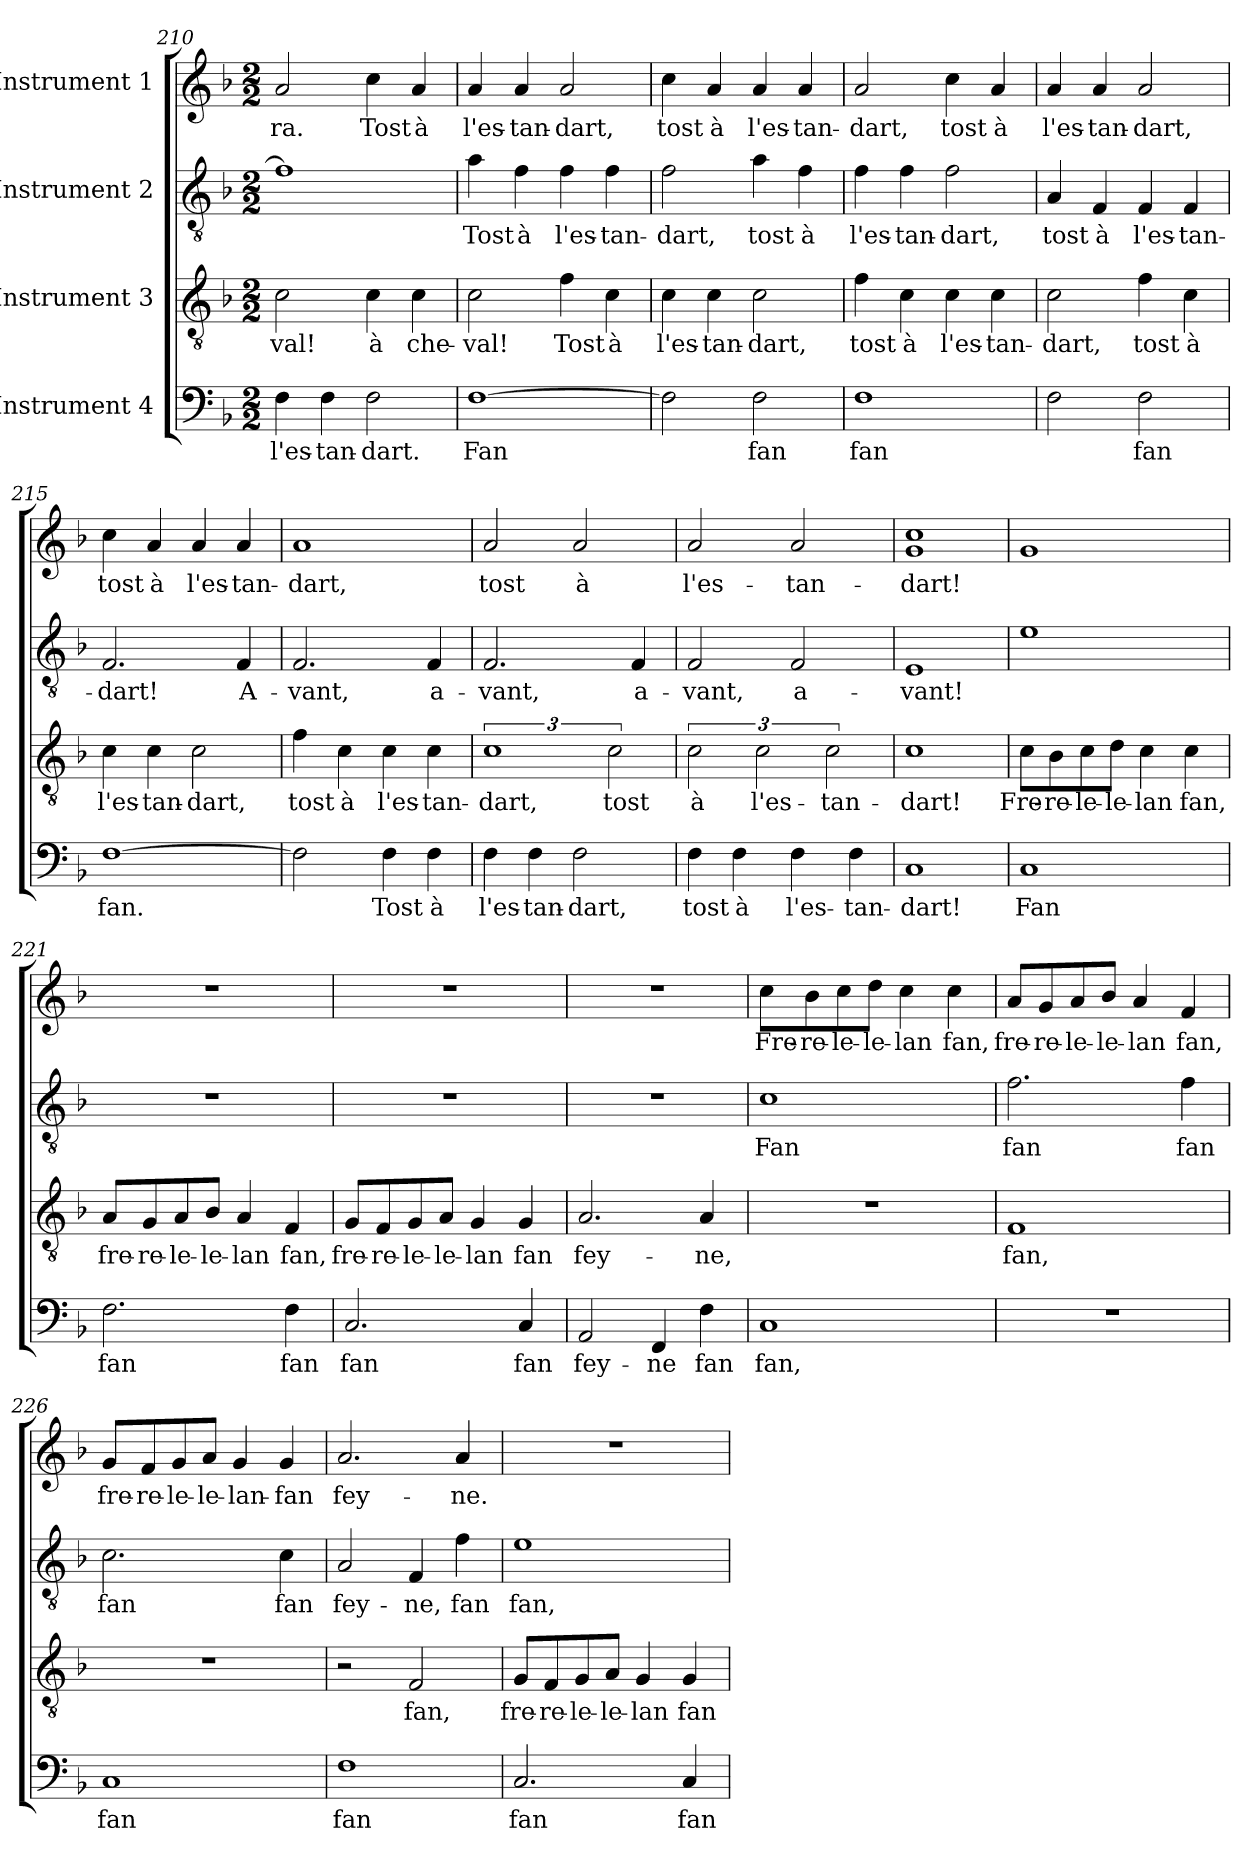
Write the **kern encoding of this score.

**kern	**text	**kern	**text	**kern	**text	**kern	**text
*part4	*part4	*part3	*part3	*part2	*part2	*part1	*part1
*staff4	*staff4	*staff3	*staff3	*staff2	*staff2	*staff1	*staff1
*I"Instrument 4	*	*I"Instrument 3	*	*I"Instrument 2	*	*I"Instrument 1	*
*clefF4	*	*clefGv2	*	*clefGv2	*	*clefG2	*
*k[b-]	*	*k[b-]	*	*k[b-]	*	*k[b-]	*
*F:	*	*F:	*	*F:	*	*F:	*
*M2/2	*	*M2/2	*	*M2/2	*	*M2/2	*
=210	=210	=210	=210	=210	=210	=210	=210
!	!LO:LY:b:cj	!	!LO:LY:b:cj	!	!LO:LY:b:cj	!	!LO:LY:b:cj
4F\	l'es-	2c\	-val!	1f]	--	2a/	-ra.
!	!LO:LY:b:cj	!	!	!	!	!	!
4F\	-tan-	.	.	.	.	.	.
!	!LO:LY:b:cj	!	!LO:LY:b:cj	!	!	!	!LO:LY:b:cj
2F\	-dart.	4c\	à	.	.	4cc\	Tost
!	!	!	!LO:LY:b:cj	!	!	!	!LO:LY:b:cj
.	.	4c\	che-	.	.	4a/	à
=211	=211	=211	=211	=211	=211	=211	=211
!	!LO:LY:b:cj	!	!LO:LY:b:cj	!	!LO:LY:b:cj	!	!LO:LY:b:cj
[>1F	Fan-	2c\	-val!	4a\	-Tost	4a/	l'es-
!	!	!	!	!	!LO:LY:b:cj	!	!LO:LY:b:cj
.	.	.	.	4f\	à	4a/	-tan-
!	!	!	!LO:LY:b:cj	!	!LO:LY:b:cj	!	!LO:LY:b:cj
.	.	4f\	Tost	4f\	l'es-	2a/	-dart,
!	!	!	!LO:LY:b:cj	!	!LO:LY:b:cj	!	!
.	.	4c\	à	4f\	-tan-	.	.
=212	=212	=212	=212	=212	=212	=212	=212
!	!LO:LY:b:cj	!	!LO:LY:b:cj	!	!LO:LY:b:cj	!	!LO:LY:b:cj
2F\]	--	4c\	l'es-	2f\	-dart,	4cc\	tost
!	!	!	!LO:LY:b:cj	!	!	!	!LO:LY:b:cj
.	.	4c\	-tan-	.	.	4a/	à
!	!LO:LY:b:cj	!	!LO:LY:b:cj	!	!LO:LY:b:cj	!	!LO:LY:b:cj
2F\	-fan	2c\	-dart,	4a\	tost	4a/	l'es-
!	!	!	!	!	!LO:LY:b:cj	!	!LO:LY:b:cj
.	.	.	.	4f\	à	4a/	-tan-
=213	=213	=213	=213	=213	=213	=213	=213
!	!LO:LY:b:cj	!	!LO:LY:b:cj	!	!LO:LY:b:cj	!	!LO:LY:b:cj
1F	fan	4f\	tost	4f\	l'es-	2a/	-dart,
!	!	!	!LO:LY:b:cj	!	!LO:LY:b:cj	!	!
.	.	4c\	à	4f\	-tan-	.	.
!	!	!	!LO:LY:b:cj	!	!LO:LY:b:cj	!	!LO:LY:b:cj
.	.	4c\	l'es-	2f\	-dart,	4cc\	tost
!	!	!	!LO:LY:b:cj	!	!	!	!LO:LY:b:cj
.	.	4c\	-tan-	.	.	4a/	à
!!LO:LB:g=z
=214	=214	=214	=214	=214	=214	=214	=214
!	!LO:LY:b:cj	!	!LO:LY:b:cj	!	!LO:LY:b:cj	!	!LO:LY:b:cj
2F\	.	2c\	-dart,	4A/	tost	4a/	l'es-
!	!	!	!	!	!LO:LY:b:cj	!	!LO:LY:b:cj
.	.	.	.	4F/	à	4a/	-tan-
!	!LO:LY:b:cj	!	!LO:LY:b:cj	!	!LO:LY:b:cj	!	!LO:LY:b:cj
2F\	fan	4f\	tost	4F/	l'es-	2a/	-dart,
!	!	!	!LO:LY:b:cj	!	!LO:LY:b:cj	!	!
.	.	4c\	à	4F/	-tan-	.	.
=215	=215	=215	=215	=215	=215	=215	=215
!	!LO:LY:b:cj	!	!LO:LY:b:cj	!	!LO:LY:b:cj	!	!LO:LY:b:cj
[>1F	fan.-	4c\	l'es-	2.F/	-dart!	4cc\	tost
!	!	!	!LO:LY:b:cj	!	!	!	!LO:LY:b:cj
.	.	4c\	-tan-	.	.	4a/	à
!	!	!	!LO:LY:b:cj	!	!	!	!LO:LY:b:cj
.	.	2c\	-dart,	.	.	4a/	l'es-
!	!	!	!	!	!LO:LY:b:cj	!	!LO:LY:b:cj
.	.	.	.	4F/	A-	4a/	-tan-
=216	=216	=216	=216	=216	=216	=216	=216
!	!LO:LY:b:cj	!	!LO:LY:b:cj	!	!LO:LY:b:cj	!	!LO:LY:b:cj
2F\]	--	4f\	tost	2.F/	-vant,	1a	-dart,
!	!	!	!LO:LY:b:cj	!	!	!	!
.	.	4c\	à	.	.	.	.
!	!LO:LY:b:cj	!	!LO:LY:b:cj	!	!	!	!
4F\	-Tost	4c\	l'es-	.	.	.	.
!	!LO:LY:b:cj	!	!LO:LY:b:cj	!	!LO:LY:b:cj	!	!
4F\	à	4c\	-tan-	4F/	a-	.	.
=217	=217	=217	=217	=217	=217	=217	=217
!	!LO:LY:b:cj	!	!LO:LY:b:cj	!	!LO:LY:b:cj	!	!LO:LY:b:cj
4F\	l'es-	3%2c/	-dart,	2.F/	-vant,	2a/	tost
!	!LO:LY:b:cj	!	!	!	!	!	!
4F\	-tan-	.	.	.	.	.	.
!	!LO:LY:b:cj	!	!	!	!	!	!LO:LY:b:cj
2F\	-dart,	.	.	.	.	2a/	à
!	!	!	!LO:LY:b:cj	!	!	!	!
.	.	3c\	tost	.	.	.	.
!	!	!	!	!	!LO:LY:b:cj	!	!
.	.	.	.	4F/	a-	.	.
=218	=218	=218	=218	=218	=218	=218	=218
!	!LO:LY:b:cj	!	!LO:LY:b:cj	!	!LO:LY:b:cj	!	!LO:LY:b:cj
4F\	tost	3c\	à	2F/	-vant,	2a/	l'es-
!	!LO:LY:b:cj	!	!	!	!	!	!
4F\	à	.	.	.	.	.	.
!	!	!	!LO:LY:b:cj	!	!	!	!
.	.	3c\	l'es-	.	.	.	.
!	!LO:LY:b:cj	!	!	!	!LO:LY:b:cj	!	!LO:LY:b:cj
4F\	l'es-	.	.	2F/	a-	2a/	-tan-
!	!	!	!LO:LY:b:cj	!	!	!	!
.	.	3c\	-tan-	.	.	.	.
!	!LO:LY:b:cj	!	!	!	!	!	!
4F\	-tan-	.	.	.	.	.	.
=219	=219	=219	=219	=219	=219	=219	=219
!	!LO:LY:b:cj	!	!LO:LY:b:cj	!	!LO:LY:b:cj	!	!LO:LY:b:cj
1C	-dart!	1c	-dart!	1E	-vant!	1g 1cc	-dart!
!!LO:PB:g=z
=220	=220	=220	=220	=220	=220	=220	=220
!	!LO:LY:b:cj	!	!LO:LY:b:cj	!	!LO:LY:b:cj	!	!LO:LY:b:cj
1C	Fan	8c\L	Fre-	1e	.	1g	.
!	!	!	!LO:LY:b:cj	!	!	!	!
.	.	8B-\	-re-	.	.	.	.
!	!	!	!LO:LY:b:cj	!	!	!	!
.	.	8c\	-le-	.	.	.	.
!	!	!	!LO:LY:b:cj	!	!	!	!
.	.	8d\J	-le-	.	.	.	.
!	!	!	!LO:LY:b:cj	!	!	!	!
.	.	4c\	-lan	.	.	.	.
!	!	!	!LO:LY:b:cj	!	!	!	!
.	.	4c\	fan,	.	.	.	.
=221	=221	=221	=221	=221	=221	=221	=221
!	!LO:LY:b:cj	!	!LO:LY:b:cj	!	!	!	!
2.F\	fan	8A/L	fre-	1r	.	1r	.
!	!	!	!LO:LY:b:cj	!	!	!	!
.	.	8G/	-re-	.	.	.	.
!	!	!	!LO:LY:b:cj	!	!	!	!
.	.	8A/	-le-	.	.	.	.
!	!	!	!LO:LY:b:cj	!	!	!	!
.	.	8B-/J	-le-	.	.	.	.
!	!	!	!LO:LY:b:cj	!	!	!	!
.	.	4A/	-lan	.	.	.	.
!	!LO:LY:b:cj	!	!LO:LY:b:cj	!	!	!	!
4F\	fan	4F/	fan,	.	.	.	.
=222	=222	=222	=222	=222	=222	=222	=222
!	!LO:LY:b:cj	!	!LO:LY:b:cj	!	!	!	!
2.C/	fan	8G/L	fre-	1r	.	1r	.
!	!	!	!LO:LY:b:cj	!	!	!	!
.	.	8F/	-re-	.	.	.	.
!	!	!	!LO:LY:b:cj	!	!	!	!
.	.	8G/	-le-	.	.	.	.
!	!	!	!LO:LY:b:cj	!	!	!	!
.	.	8A/J	-le-	.	.	.	.
!	!	!	!LO:LY:b:cj	!	!	!	!
.	.	4G/	-lan	.	.	.	.
!	!LO:LY:b:cj	!	!LO:LY:b:cj	!	!	!	!
4C/	fan	4G/	fan	.	.	.	.
=223	=223	=223	=223	=223	=223	=223	=223
!	!LO:LY:b:cj	!	!LO:LY:b:cj	!	!	!	!
2AA/	fey-	2.A/	fey-	1r	.	1r	.
!	!LO:LY:b:cj	!	!	!	!	!	!
4FF/	-ne	.	.	.	.	.	.
!	!LO:LY:b:cj	!	!LO:LY:b:cj	!	!	!	!
4F\	fan	4A/	-ne,	.	.	.	.
=224	=224	=224	=224	=224	=224	=224	=224
!	!LO:LY:b:cj	!	!	!	!LO:LY:b:cj	!	!LO:LY:b:cj
1C	fan,	1r	.	1c	Fan	8cc\L	Fre-
!	!	!	!	!	!	!	!LO:LY:b:cj
.	.	.	.	.	.	8b-\	-re-
!	!	!	!	!	!	!	!LO:LY:b:cj
.	.	.	.	.	.	8cc\	-le-
!	!	!	!	!	!	!	!LO:LY:b:cj
.	.	.	.	.	.	8dd\J	-le-
!	!	!	!	!	!	!	!LO:LY:b:cj
.	.	.	.	.	.	4cc\	-lan
!	!	!	!	!	!	!	!LO:LY:b:cj
.	.	.	.	.	.	4cc\	fan,
!!LO:LB:g=z
=225	=225	=225	=225	=225	=225	=225	=225
!	!	!	!LO:LY:b:cj	!	!LO:LY:b:cj	!	!LO:LY:b:cj
1r	.	1F	fan,	2.f\	fan	8a/L	fre-
!	!	!	!	!	!	!	!LO:LY:b:cj
.	.	.	.	.	.	8g/	-re-
!	!	!	!	!	!	!	!LO:LY:b:cj
.	.	.	.	.	.	8a/	-le-
!	!	!	!	!	!	!	!LO:LY:b:cj
.	.	.	.	.	.	8b-/J	-le-
!	!	!	!	!	!	!	!LO:LY:b:cj
.	.	.	.	.	.	4a/	-lan
!	!	!	!	!	!LO:LY:b:cj	!	!LO:LY:b:cj
.	.	.	.	4f\	fan	4f/	fan,
=226	=226	=226	=226	=226	=226	=226	=226
!	!LO:LY:b:cj	!	!	!	!LO:LY:b:cj	!	!LO:LY:b:cj
1C	fan	1r	.	2.c\	fan	8g/L	fre-
!	!	!	!	!	!	!	!LO:LY:b:cj
.	.	.	.	.	.	8f/	-re-
!	!	!	!	!	!	!	!LO:LY:b:cj
.	.	.	.	.	.	8g/	-le-
!	!	!	!	!	!	!	!LO:LY:b:cj
.	.	.	.	.	.	8a/J	-le-
!	!	!	!	!	!	!	!LO:LY:b:cj
.	.	.	.	.	.	4g/	-lan-
!	!	!	!	!	!LO:LY:b:cj	!	!LO:LY:b:cj
.	.	.	.	4c\	fan	4g/	-fan
=227	=227	=227	=227	=227	=227	=227	=227
!	!LO:LY:b:cj	!	!	!	!LO:LY:b:cj	!	!LO:LY:b:cj
1F	fan	2r	.	2A/	fey-	2.a/	fey-
!	!	!	!LO:LY:b:cj	!	!LO:LY:b:cj	!	!
.	.	2F/	fan,	4F/	-ne,	.	.
!	!	!	!	!	!LO:LY:b:cj	!	!LO:LY:b:cj
.	.	.	.	4f\	fan	4a/	-ne.
=228	=228	=228	=228	=228	=228	=228	=228
!	!LO:LY:b:cj	!	!LO:LY:b:cj	!	!LO:LY:b:cj	!	!
2.C/	fan	8G/L	fre-	1e	fan,	1r	.
!	!	!	!LO:LY:b:cj	!	!	!	!
.	.	8F/	-re-	.	.	.	.
!	!	!	!LO:LY:b:cj	!	!	!	!
.	.	8G/	-le-	.	.	.	.
!	!	!	!LO:LY:b:cj	!	!	!	!
.	.	8A/J	-le-	.	.	.	.
!	!	!	!LO:LY:b:cj	!	!	!	!
.	.	4G/	-lan	.	.	.	.
!	!LO:LY:b:cj	!	!LO:LY:b:cj	!	!	!	!
4C/	fan	4G/	fan	.	.	.	.
=	=	=	=	=	=	=	=
*-	*-	*-	*-	*-	*-	*-	*-
